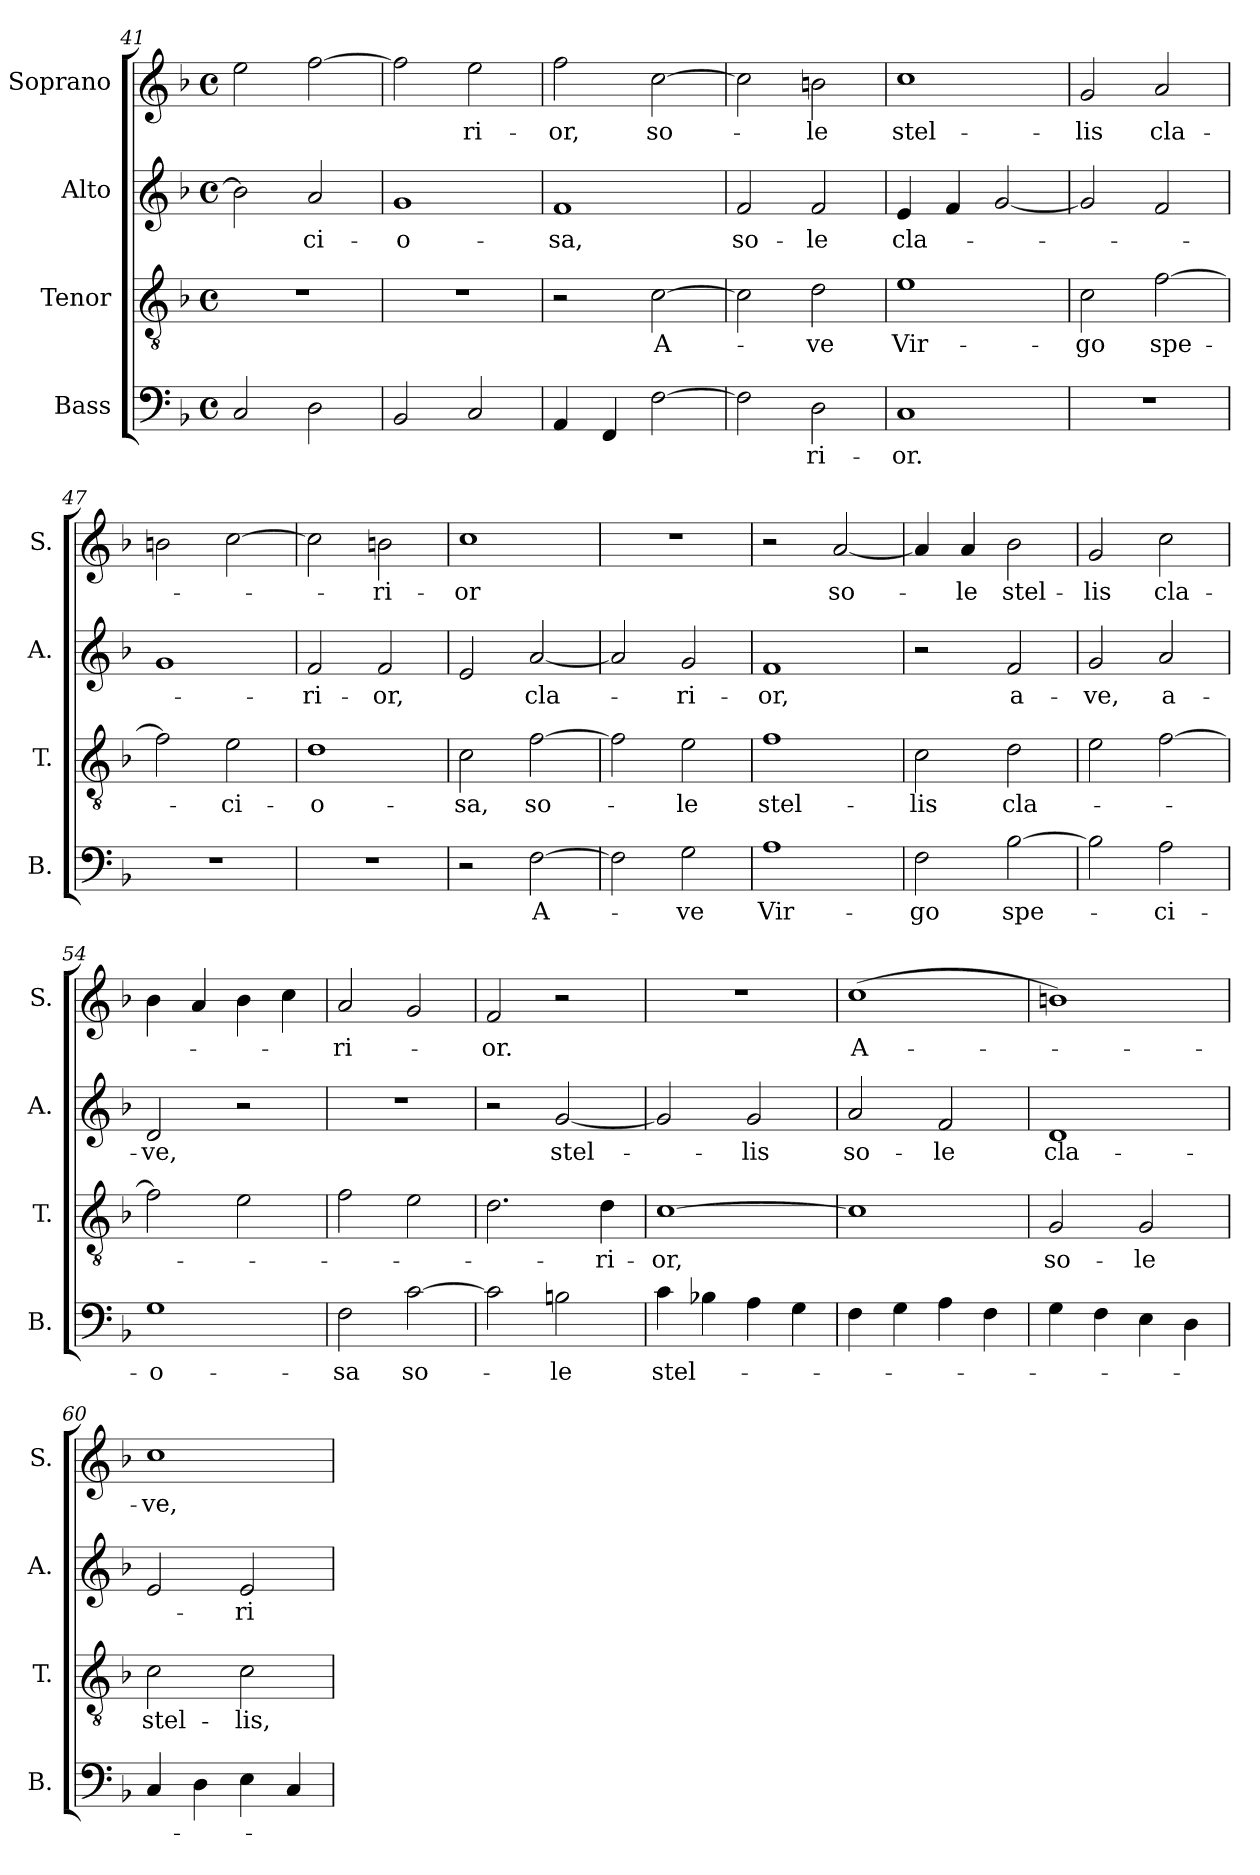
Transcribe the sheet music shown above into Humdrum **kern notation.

**kern	**text	**kern	**text	**kern	**text	**kern	**text
*part4	*part4	*part3	*part3	*part2	*part2	*part1	*part1
*staff4	*staff4	*staff3	*staff3	*staff2	*staff2	*staff1	*staff1
*I"Bass	*	*I"Tenor	*	*I"Alto	*	*I"Soprano	*
*I'B.	*	*I'T.	*	*I'A.	*	*I'S.	*
*clefF4	*	*clefGv2	*	*clefG2	*	*clefG2	*
*ITrd7c12	*	*ITrd7c12	*	*	*	*	*
*k[b-]	*	*k[b-]	*	*k[b-]	*	*k[b-]	*
*F:	*	*F:	*	*F:	*	*F:	*
*M4/4	*	*M4/4	*	*M4/4	*	*M4/4	*
*met(c)	*	*met(c)	*	*met(c)	*	*met(c)	*
=41	=41	=41	=41	=41	=41	=41	=41
2CC/	.	1r	.	2b-\]	.	2ee\	.
!	!	!	!	!	!LO:LY:b	!	!
2DD\	.	.	.	2a/	-ci-	[2ff\	.
=42	=42	=42	=42	=42	=42	=42	=42
!	!	!	!	!	!LO:LY:b	!	!
2BBB-/	.	1r	.	1g	-o-	2ff\]	.
!	!	!	!	!	!	!	!LO:LY:b
2CC/	.	.	.	.	.	2ee\	-ri-
=43	=43	=43	=43	=43	=43	=43	=43
!	!	!	!	!	!LO:LY:b	!	!LO:LY:b
4AAA/	.	2r	.	1f	-sa,	2ff\	-or,
4FFF/	.	.	.	.	.	.	.
!	!	!	!LO:LY:b	!	!	!	!LO:LY:b
[2FF\	.	[2C\	A-	.	.	[2cc\	so-
=44	=44	=44	=44	=44	=44	=44	=44
!	!	!	!	!	!LO:LY:b	!	!
2FF\]	.	2C\]	.	2f/	so-	2cc\]	.
!	!LO:LY:b	!	!LO:LY:b	!	!LO:LY:b	!	!LO:LY:b
2DD\	-ri-	2D\	-ve	2f/	-le	2bn\	-le
=45	=45	=45	=45	=45	=45	=45	=45
!	!LO:LY:b	!	!LO:LY:b	!	!LO:LY:b	!	!LO:LY:b
1CC	-or.	1E	Vir-	4e/	cla-	1cc	stel-
.	.	.	.	4f/	.	.	.
.	.	.	.	[2g/	.	.	.
=46	=46	=46	=46	=46	=46	=46	=46
!	!	!	!LO:LY:b	!	!	!	!LO:LY:b
1r	.	2C\	-go	2g/]	.	2g/	-lis
!	!	!	!LO:LY:b	!	!	!	!LO:LY:b
.	.	[2F\	spe-	2f/	.	2a/	cla-
=47	=47	=47	=47	=47	=47	=47	=47
1r	.	2F\]	.	1g	.	2bn\	.
!	!	!	!LO:LY:b	!	!	!	!
.	.	2E\	-ci-	.	.	[2cc\	.
!!LO:LB:g=z
=48	=48	=48	=48	=48	=48	=48	=48
!	!	!	!LO:LY:b	!	!LO:LY:b	!	!
1r	.	1D	-o-	2f/	-ri-	2cc\]	.
!	!	!	!	!	!LO:LY:b	!	!LO:LY:b
.	.	.	.	2f/	-or,	2bn\	-ri-
=49	=49	=49	=49	=49	=49	=49	=49
*^	*	*	*	*	*	*	*
!	!	!	!	!LO:LY:b	!	!	!	!LO:LY:b
2r	2ryy	.	2C\	-sa,	2e/	.	1cc	-or
!	!	!LO:LY:b	!	!LO:LY:b	!	!LO:LY:b	!	!
[2FF\	2ryy	A-	[2F\	so-	[2a/	cla-	.	.
*v	*v	*	*	*	*	*	*	*
=50	=50	=50	=50	=50	=50	=50	=50
2FF\]	.	2F\]	.	2a/]	.	1r	.
!	!LO:LY:b	!	!LO:LY:b	!	!LO:LY:b	!	!
2GG\	-ve	2E\	-le	2g/	-ri-	.	.
=51	=51	=51	=51	=51	=51	=51	=51
!	!LO:LY:b	!	!LO:LY:b	!	!LO:LY:b	!	!
1AA	Vir-	1F	stel-	1f	-or,	2r	.
!	!	!	!	!	!	!	!LO:LY:b
.	.	.	.	.	.	[2a/	so-
=52	=52	=52	=52	=52	=52	=52	=52
!	!LO:LY:b	!	!LO:LY:b	!	!	!	!
2FF\	-go	2C\	-lis	2r	.	4a/]	.
!	!	!	!	!	!	!	!LO:LY:b
.	.	.	.	.	.	4a/	-le
!	!LO:LY:b	!	!LO:LY:b	!	!LO:LY:b	!	!LO:LY:b
[2BB-\	spe-	2D\	cla-	2f/	a-	2b-\	stel-
=53	=53	=53	=53	=53	=53	=53	=53
!	!	!	!	!	!LO:LY:b	!	!LO:LY:b
2BB-\]	.	2E\	.	2g/	-ve,	2g/	-lis
!	!LO:LY:b	!	!	!	!LO:LY:b	!	!LO:LY:b
2AA\	-ci-	[2F\	.	2a/	a-	2cc\	cla-
=54	=54	=54	=54	=54	=54	=54	=54
!	!LO:LY:b	!	!	!	!LO:LY:b	!	!
1GG	-o-	2F\]	.	2d/	-ve,	4b-\	.
.	.	.	.	.	.	4a/	.
.	.	2E\	.	2r	.	4b-\	.
.	.	.	.	.	.	4cc\	.
=55	=55	=55	=55	=55	=55	=55	=55
!	!LO:LY:b	!	!	!	!	!	!LO:LY:b
2FF\	-sa	2F\	.	1r	.	2a/	-ri-
!	!LO:LY:b	!	!	!	!	!	!
[2C\	so-	2E\	.	.	.	2g/	.
!!LO:LB:g=z
=56	=56	=56	=56	=56	=56	=56	=56
!	!	!	!	!	!	!	!LO:LY:b
2C\]	.	2.D\	.	2r	.	2f/	-or.
!	!LO:LY:b	!	!	!	!LO:LY:b	!	!
2BBn\	-le	.	.	[2g/	stel-	2r	.
!	!	!	!LO:LY:b	!	!	!	!
.	.	4D\	-ri-	.	.	.	.
=57	=57	=57	=57	=57	=57	=57	=57
!	!LO:LY:b	!	!LO:LY:b	!	!	!	!
4C\	stel-	[1C	-or,	2g/]	.	1r	.
4BB-X\	.	.	.	.	.	.	.
!	!	!	!	!	!LO:LY:b	!	!
4AA\	.	.	.	2g/	-lis	.	.
4GG\	.	.	.	.	.	.	.
=58	=58	=58	=58	=58	=58	=58	=58
!	!	!	!	!	!LO:LY:b	!	!LO:LY:b
4FF\	.	1C]	.	2a/	so-	(>1cc	A-
4GG\	.	.	.	.	.	.	.
!	!	!	!	!	!LO:LY:b	!	!
4AA\	.	.	.	2f/	-le	.	.
4FF\	.	.	.	.	.	.	.
=59	=59	=59	=59	=59	=59	=59	=59
!	!	!	!LO:LY:b	!	!LO:LY:b	!	!
4GG\	.	2GG/	so-	1d	cla-	1bn)	.
4FF\	.	.	.	.	.	.	.
!	!	!	!LO:LY:b	!	!	!	!
4EE\	.	2GG/	-le	.	.	.	.
4DD\	.	.	.	.	.	.	.
=60	=60	=60	=60	=60	=60	=60	=60
!	!	!	!LO:LY:b	!	!	!	!LO:LY:b
4CC/	.	2C\	stel-	2e/	.	1cc	-ve,
4DD\	.	.	.	.	.	.	.
!	!	!	!LO:LY:b	!	!LO:LY:b	!	!
4EE\	.	2C\	-lis,	2e/	-ri-	.	.
4CC/	.	.	.	.	.	.	.
=	=	=	=	=	=	=	=
*-	*-	*-	*-	*-	*-	*-	*-
